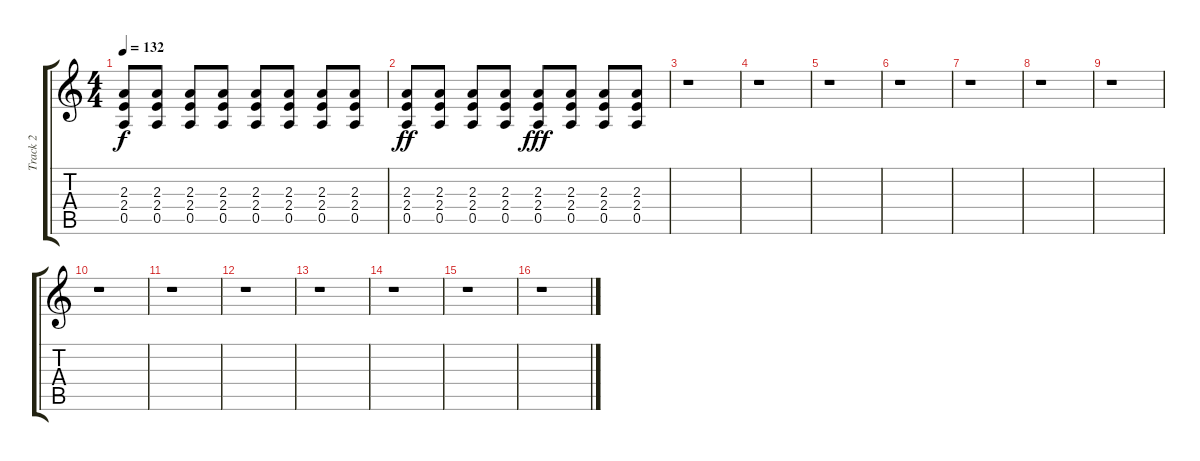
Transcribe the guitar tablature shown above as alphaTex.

\track ("Track 2" "Track 2") {instrument distortionguitar}
\staff {score tabs}
\tuning (E4 B3 G3 D3 A2 D2) {hide}
\ts (4 4)
\tempo 132
\clef g2
\ks c
(2.3 2.4 0.5).8{dy f} (2.3 2.4 0.5).8 (2.3 2.4 0.5).8 (2.3 2.4 0.5).8 (2.3 2.4 0.5).8 (2.3 2.4 0.5).8 (2.3 2.4 0.5).8 (2.3 2.4 0.5).8 |
(2.3 2.4 0.5).8{dy ff} (2.3 2.4 0.5).8 (2.3 2.4 0.5).8 (2.3 2.4 0.5).8 (2.3 2.4 0.5).8{dy fff} (2.3 2.4 0.5).8 (2.3 2.4 0.5).8 (2.3 2.4 0.5).8 |
r.1 |
r.1 |
r.1 |
r.1 |
r.1 |
r.1 |
r.1 |
r.1 |
r.1 |
r.1 |
r.1 |
r.1 |
r.1 |
r.1
